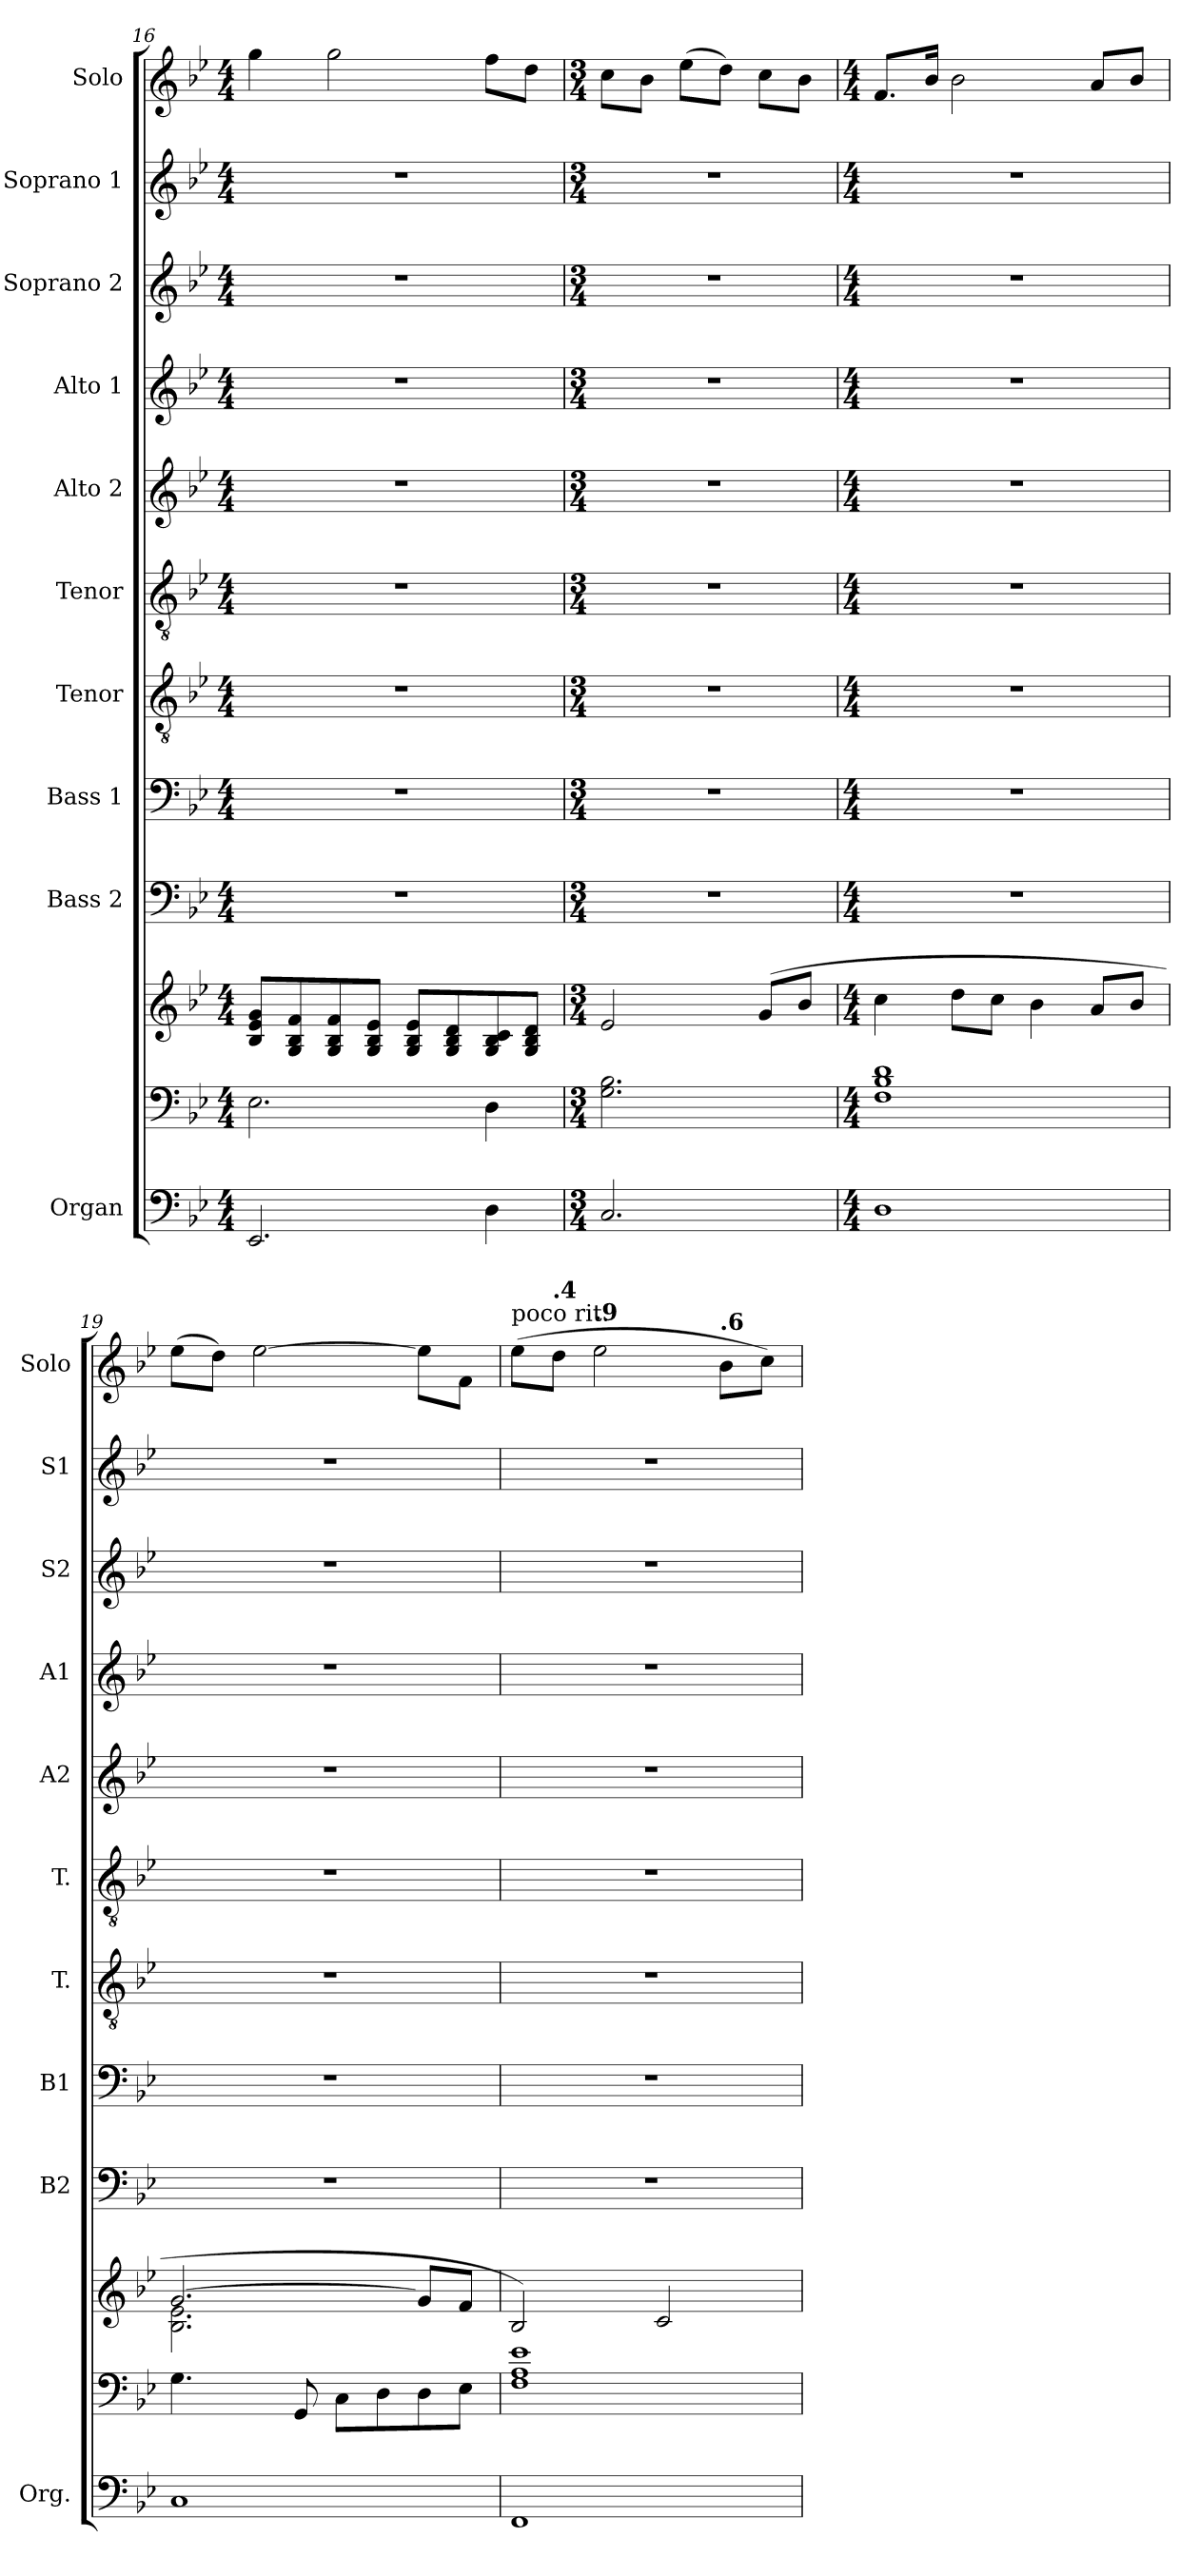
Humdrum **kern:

**kern	**kern	**kern	**kern	**kern	**kern	**kern	**kern	**kern	**kern	**kern	**kern
*part10	*part10	*part10	*part9	*part8	*part7	*part6	*part5	*part4	*part3	*part2	*part1
*staff12	*staff11	*staff10	*staff9	*staff8	*staff7	*staff6	*staff5	*staff4	*staff3	*staff2	*staff1
*I"Organ	*	*	*I"Bass 2	*I"Bass 1	*I"Tenor	*I"Tenor	*I"Alto 2	*I"Alto 1	*I"Soprano 2	*I"Soprano 1	*I"Solo
*I'Org.	*	*	*I'B2	*I'B1	*I'T.	*I'T.	*I'A2	*I'A1	*I'S2	*I'S1	*I'Solo
*clefF4	*clefF4	*clefG2	*clefF4	*clefF4	*clefGv2	*clefGv2	*clefG2	*clefG2	*clefG2	*clefG2	*clefG2
*k[b-e-]	*k[b-e-]	*k[b-e-]	*k[b-e-]	*k[b-e-]	*k[b-e-]	*k[b-e-]	*k[b-e-]	*k[b-e-]	*k[b-e-]	*k[b-e-]	*k[b-e-]
*M4/4	*M4/4	*M4/4	*M4/4	*M4/4	*M4/4	*M4/4	*M4/4	*M4/4	*M4/4	*M4/4	*M4/4
=16	=16	=16	=16	=16	=16	=16	=16	=16	=16	=16	=16
2.EE-/	2.E-\	8B-/ 8e-/ 8g/L	1r	1r	1r	1r	1r	1r	1r	1r	4gg\
.	.	8G/ 8B-/ 8f/	.	.	.	.	.	.	.	.	.
.	.	8G/ 8B-/ 8f/	.	.	.	.	.	.	.	.	2gg\
.	.	8G/ 8B-/ 8e-/J	.	.	.	.	.	.	.	.	.
.	.	8G/ 8B-/ 8e-/L	.	.	.	.	.	.	.	.	.
.	.	8G/ 8B-/ 8d/	.	.	.	.	.	.	.	.	.
4D\	4D\	8G/ 8B-/ 8c/	.	.	.	.	.	.	.	.	8ff\L
.	.	8G/ 8B-/ 8d/J	.	.	.	.	.	.	.	.	8dd\J
=17	=17	=17	=17	=17	=17	=17	=17	=17	=17	=17	=17
*M3/4	*M3/4	*M3/4	*M3/4	*M3/4	*M3/4	*M3/4	*M3/4	*M3/4	*M3/4	*M3/4	*M3/4
2.C/	2.G\ 2.B-\	2e-/	2.r	2.r	2.r	2.r	2.r	2.r	2.r	2.r	8cc\L
.	.	.	.	.	.	.	.	.	.	.	8b-\J
.	.	.	.	.	.	.	.	.	.	.	(>8ee-\L
.	.	.	.	.	.	.	.	.	.	.	8dd\J)
.	.	(>8g/L	.	.	.	.	.	.	.	.	8cc\L
.	.	8b-/J	.	.	.	.	.	.	.	.	8b-\J
=18	=18	=18	=18	=18	=18	=18	=18	=18	=18	=18	=18
*M4/4	*M4/4	*M4/4	*M4/4	*M4/4	*M4/4	*M4/4	*M4/4	*M4/4	*M4/4	*M4/4	*M4/4
1D	1F 1B- 1d	4cc\	1r	1r	1r	1r	1r	1r	1r	1r	8.f/L
.	.	.	.	.	.	.	.	.	.	.	16b-/Jk
.	.	8dd\L	.	.	.	.	.	.	.	.	2b-\
.	.	8cc\J	.	.	.	.	.	.	.	.	.
.	.	4b-\	.	.	.	.	.	.	.	.	.
.	.	8a/L	.	.	.	.	.	.	.	.	8a/L
.	.	8b-/J	.	.	.	.	.	.	.	.	8b-/J
=19	=19	=19	=19	=19	=19	=19	=19	=19	=19	=19	=19
*	*	*^	*	*	*	*	*	*	*	*	*
1C	4.G\	[2.g/	2.B-\ 2.e-\	1r	1r	1r	1r	1r	1r	1r	1r	(>8ee-\L
.	.	.	.	.	.	.	.	.	.	.	.	8dd\J)
.	.	.	.	.	.	.	.	.	.	.	.	[2ee-\
.	8GG/	.	.	.	.	.	.	.	.	.	.	.
.	8C\L	.	.	.	.	.	.	.	.	.	.	.
.	8D\	.	.	.	.	.	.	.	.	.	.	.
.	8D\	8g/L]	4ryy	.	.	.	.	.	.	.	.	8ee-\L]
.	8E-\J	8f/J	.	.	.	.	.	.	.	.	.	8f\J
*	*	*v	*v	*	*	*	*	*	*	*	*	*
=20	=20	=20	=20	=20	=20	=20	=20	=20	=20	=20	=20
*	*	*	*	*	*	*	*	*	*	*	*MM56
!	!	!	!	!	!	!	!	!	!	!	!LO:TX:a:t=poco rit.
1FF	1F 1A 1e-	2B-/)	1r	1r	1r	1r	1r	1r	1r	1r	(>8ee-\L
*	*	*	*	*	*	*	*	*	*	*	*MM55
!	!	!	!	!	!	!	!	!	!	!	!LO:TX:a:B:t=.4
.	.	.	.	.	.	.	.	.	.	.	8dd\J
*	*	*	*	*	*	*	*	*	*	*	*MM54
!	!	!	!	!	!	!	!	!	!	!	!LO:TX:a:B:t=.9
.	.	.	.	.	.	.	.	.	.	.	2ee-\
.	.	2c/	.	.	.	.	.	.	.	.	.
*	*	*	*	*	*	*	*	*	*	*	*MM52
!	!	!	!	!	!	!	!	!	!	!	!LO:TX:a:B:t=.6
.	.	.	.	.	.	.	.	.	.	.	8b-\L
*	*	*	*	*	*	*	*	*	*	*	*MM52
.	.	.	.	.	.	.	.	.	.	.	8cc\J)
=	=	=	=	=	=	=	=	=	=	=	=
*-	*-	*-	*-	*-	*-	*-	*-	*-	*-	*-	*-
